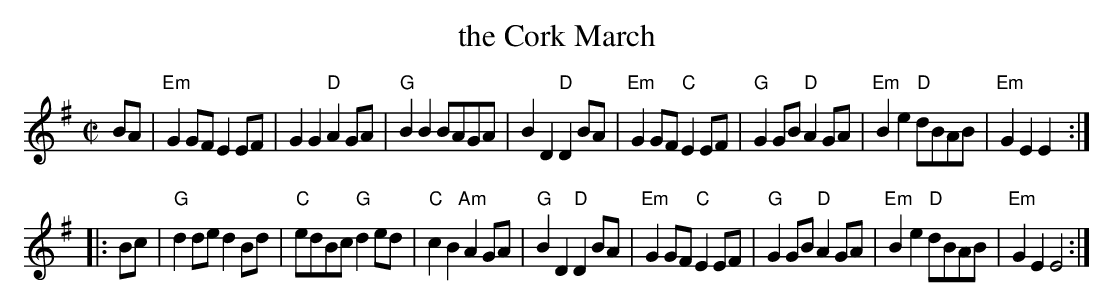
X:1
T: the Cork March
M: C|
L: 1/8
K: Em
BA \
| "Em"G2GF    E2EF |    G2G2 "D"A2GA |  "G"B2B2    BAGA |     B2D2 "D"D2BA \
| "Em"G2GF "C"E2EF | "G"G2GB "D"A2GA | "Em"B2e2 "D"dBAB | "Em"G2E2    E2 :|
|: Bc \
|  "G"d2de    d2Bd | "C"edBc "G"d2ed |  "C"c2B2 "Am"A2GA |  "G"B2D2 "D"D2BA \
| "Em"G2GF "C"E2EF | "G"G2GB "D"A2GA | "Em"B2e2  "D"dBAB | "Em"G2E2    E4 :|
